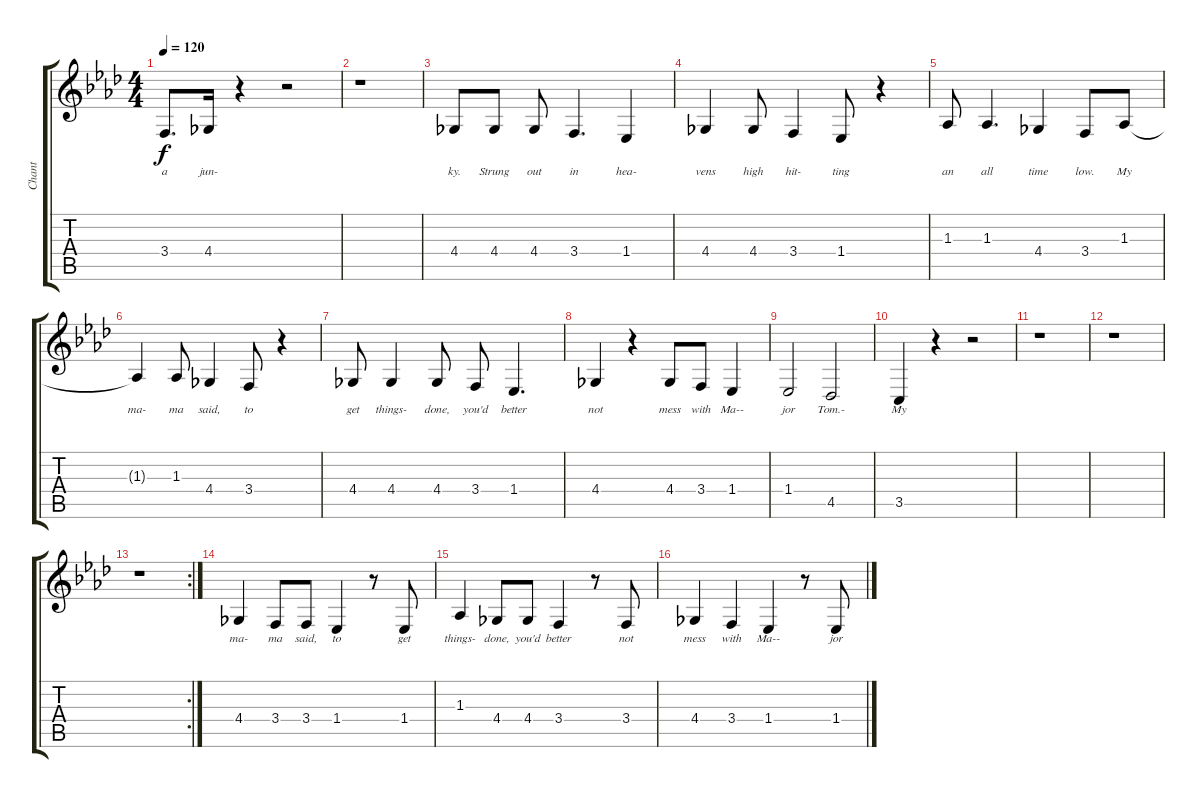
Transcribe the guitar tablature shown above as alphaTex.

\track ("Chant" "Chant") {instrument baritonesax}
\staff {score tabs}
\tuning (E4 B3 G3 D3 A2 E2) {hide}
\ts (4 4)
\tempo 120
\clef g2
\ks ab
3.4.8{d lyrics (0 "a") lyrics (1 "") lyrics (2 "") lyrics (3 "") lyrics (4 "") dy f} 4.4.16{lyrics (0 "jun-") lyrics (1 "") lyrics (2 "") lyrics (3 "") lyrics (4 "")} r.4 r.2 |
r.1 |
4.4.8{lyrics (0 "ky.") lyrics (1 "") lyrics (2 "") lyrics (3 "") lyrics (4 "")} 4.4.8{lyrics (0 "Strung") lyrics (1 "") lyrics (2 "") lyrics (3 "") lyrics (4 "")} 4.4.8{lyrics (0 "out") lyrics (1 "") lyrics (2 "") lyrics (3 "") lyrics (4 "")} 3.4.4{d lyrics (0 "in") lyrics (1 "") lyrics (2 "") lyrics (3 "") lyrics (4 "")} 1.4.4{lyrics (0 "hea-") lyrics (1 "") lyrics (2 "") lyrics (3 "") lyrics (4 "")} |
4.4.4{lyrics (0 "vens") lyrics (1 "") lyrics (2 "") lyrics (3 "") lyrics (4 "")} 4.4.8{lyrics (0 "high") lyrics (1 "") lyrics (2 "") lyrics (3 "") lyrics (4 "")} 3.4.4{lyrics (0 "hit-") lyrics (1 "") lyrics (2 "") lyrics (3 "") lyrics (4 "")} 1.4.8{lyrics (0 "ting") lyrics (1 "") lyrics (2 "") lyrics (3 "") lyrics (4 "")} r.4 |
1.3.8{lyrics (0 "an") lyrics (1 "") lyrics (2 "") lyrics (3 "") lyrics (4 "")} 1.3.4{d lyrics (0 "all") lyrics (1 "") lyrics (2 "") lyrics (3 "") lyrics (4 "")} 4.4.4{lyrics (0 "time") lyrics (1 "") lyrics (2 "") lyrics (3 "") lyrics (4 "")} 3.4.8{lyrics (0 "low.") lyrics (1 "") lyrics (2 "") lyrics (3 "") lyrics (4 "")} 1.3.8{lyrics (0 "My") lyrics (1 "") lyrics (2 "") lyrics (3 "") lyrics (4 "")} |
1.3{t}.4{lyrics (0 "ma-") lyrics (1 "") lyrics (2 "") lyrics (3 "") lyrics (4 "")} 1.3.8{lyrics (0 "ma") lyrics (1 "") lyrics (2 "") lyrics (3 "") lyrics (4 "")} 4.4.4{lyrics (0 "said,") lyrics (1 "") lyrics (2 "") lyrics (3 "") lyrics (4 "")} 3.4.8{lyrics (0 "to") lyrics (1 "") lyrics (2 "") lyrics (3 "") lyrics (4 "")} r.4 |
4.4.8{lyrics (0 "get") lyrics (1 "") lyrics (2 "") lyrics (3 "") lyrics (4 "")} 4.4.4{lyrics (0 "things-") lyrics (1 "") lyrics (2 "") lyrics (3 "") lyrics (4 "")} 4.4.8{lyrics (0 "done,") lyrics (1 "") lyrics (2 "") lyrics (3 "") lyrics (4 "")} 3.4.8{lyrics (0 "you'd") lyrics (1 "") lyrics (2 "") lyrics (3 "") lyrics (4 "")} 1.4.4{d lyrics (0 "better") lyrics (1 "") lyrics (2 "") lyrics (3 "") lyrics (4 "")} |
4.4.4{lyrics (0 "not") lyrics (1 "") lyrics (2 "") lyrics (3 "") lyrics (4 "")} r.4 4.4.8{lyrics (0 "mess") lyrics (1 "") lyrics (2 "") lyrics (3 "") lyrics (4 "")} 3.4.8{lyrics (0 "with") lyrics (1 "") lyrics (2 "") lyrics (3 "") lyrics (4 "")} 1.4.4{lyrics (0 "Ma--") lyrics (1 "") lyrics (2 "") lyrics (3 "") lyrics (4 "")} |
1.4.2{lyrics (0 "jor") lyrics (1 "") lyrics (2 "") lyrics (3 "") lyrics (4 "")} 4.5.2{lyrics (0 "Tom.-") lyrics (1 "") lyrics (2 "") lyrics (3 "") lyrics (4 "")} |
3.5.4{lyrics (0 "My") lyrics (1 "") lyrics (2 "") lyrics (3 "") lyrics (4 "")} r.4 r.2 |
r.1 |
r.1 |
\rc 2
r.1 |
4.4.4{lyrics (0 "ma-") lyrics (1 "") lyrics (2 "") lyrics (3 "") lyrics (4 "")} 3.4.8{lyrics (0 "ma") lyrics (1 "") lyrics (2 "") lyrics (3 "") lyrics (4 "")} 3.4.8{lyrics (0 "said,") lyrics (1 "") lyrics (2 "") lyrics (3 "") lyrics (4 "")} 1.4.4{lyrics (0 "to") lyrics (1 "") lyrics (2 "") lyrics (3 "") lyrics (4 "")} r.8 1.4.8{lyrics (0 "get") lyrics (1 "") lyrics (2 "") lyrics (3 "") lyrics (4 "")} |
1.3.4{lyrics (0 "things-") lyrics (1 "") lyrics (2 "") lyrics (3 "") lyrics (4 "")} 4.4.8{lyrics (0 "done,") lyrics (1 "") lyrics (2 "") lyrics (3 "") lyrics (4 "")} 4.4.8{lyrics (0 "you'd") lyrics (1 "") lyrics (2 "") lyrics (3 "") lyrics (4 "")} 3.4.4{lyrics (0 "better") lyrics (1 "") lyrics (2 "") lyrics (3 "") lyrics (4 "")} r.8 3.4.8{lyrics (0 "not") lyrics (1 "") lyrics (2 "") lyrics (3 "") lyrics (4 "")} |
4.4.4{lyrics (0 "mess") lyrics (1 "") lyrics (2 "") lyrics (3 "") lyrics (4 "")} 3.4.4{lyrics (0 "with") lyrics (1 "") lyrics (2 "") lyrics (3 "") lyrics (4 "")} 1.4.4{lyrics (0 "Ma--") lyrics (1 "") lyrics (2 "") lyrics (3 "") lyrics (4 "")} r.8 1.4.8{lyrics (0 "jor") lyrics (1 "") lyrics (2 "") lyrics (3 "") lyrics (4 "")}
